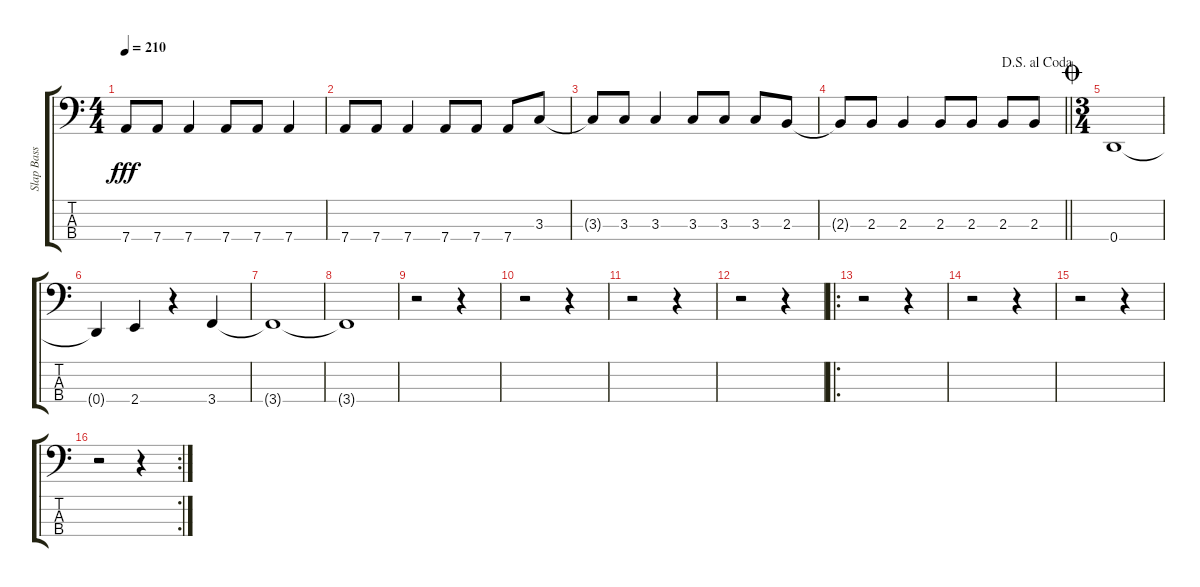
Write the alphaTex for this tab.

\track ("Slap Bass 1" "Slap Bass ") {instrument electricbassfinger}
\staff {score tabs}
\tuning (G2 D2 A1 D1) {hide}
\ts (4 4)
\tempo 210
\clef f4
\ks c
7.4{t}.8{dy fff} 7.4.8 7.4.4 7.4.8 7.4.8 7.4.4 |
7.4.8 7.4.8 7.4.4 7.4.8 7.4.8 7.4.8 3.3.8 |
3.3{t}.8 3.3.8 3.3.4 3.3.8 3.3.8 3.3.8 2.3.8 |
\jump dalsegnoalcoda
\barLineRight lightlight
2.3{t}.8 2.3.8 2.3.4 2.3.8 2.3.8 2.3.8 2.3.8 |
\ts (3 4)
\jump coda
0.4.1 |
0.4{t}.4 2.4.4 r.4 3.4.4 |
3.4{t}.1 |
3.4{t}.1 |
r.2 r.4 |
r.2 r.4 |
r.2 r.4 |
r.2 r.4 |
\ro
r.2 r.4 |
r.2 r.4 |
r.2 r.4 |
\rc 2
r.2 r.4
